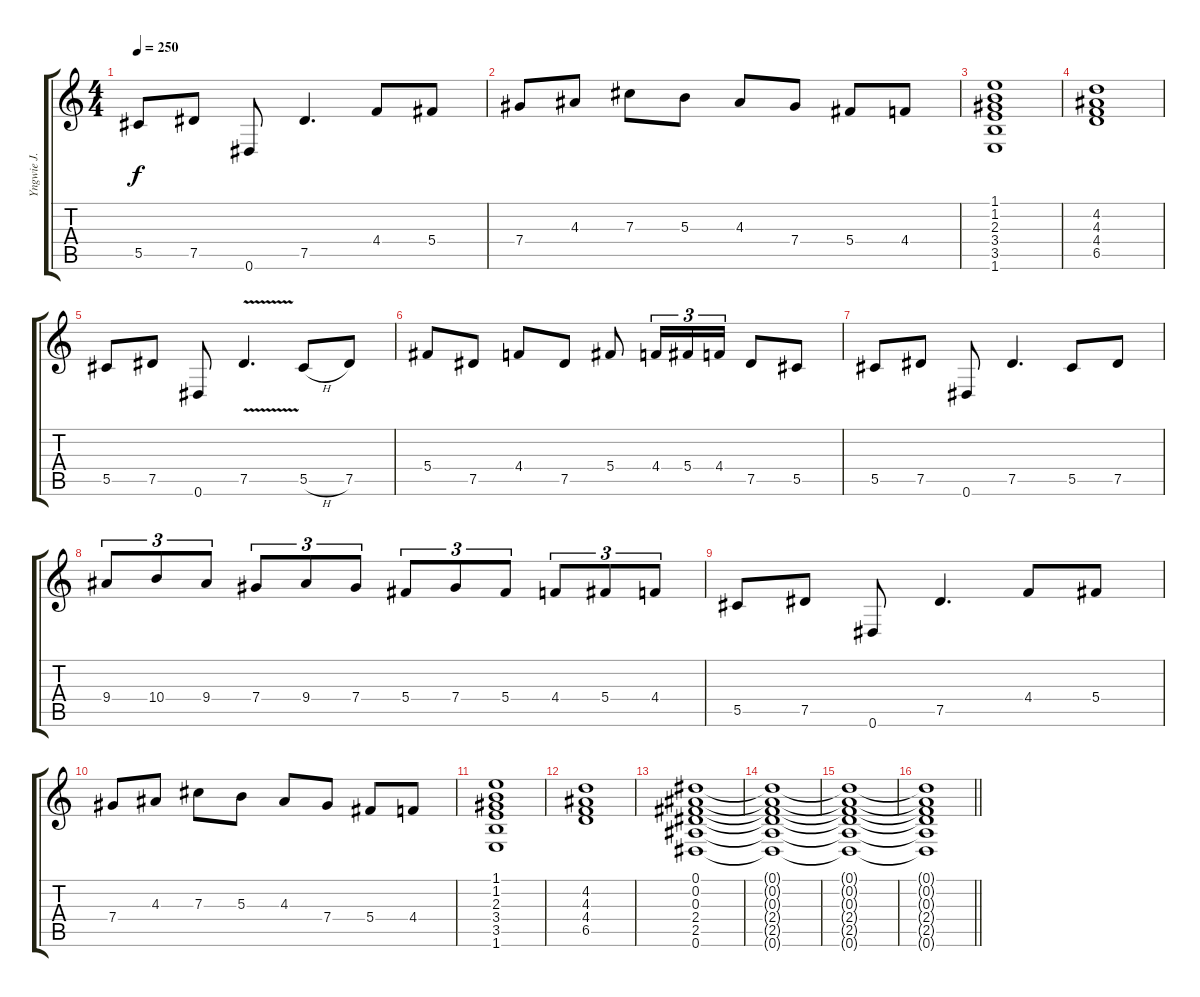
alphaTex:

\track ("Yngwie J. Malmsteen" "Yngwie J. ") {instrument overdrivenguitar}
\staff {score tabs}
\tuning (Eb4 Bb3 Gb3 Db3 Ab2 Eb2) {hide}
\ts (4 4)
\tempo 250
\clef g2
\ks c
5.5.8{dy f} 7.5.8 0.6.8 7.5.4{d} 4.4.8 5.4.8 |
7.4.8 4.3.8 7.3.8 5.3.8 4.3.8 7.4.8 5.4.8 4.4.8 |
(1.1 1.2 2.3 3.4 3.5 1.6).1 |
(4.2 4.3 4.4 6.5).1 |
5.5.8 7.5.8 0.6.8 7.5{v}.4{d} 5.5{h}.8 7.5.8 |
5.4.8 7.5.8 4.4.8 7.5.8 5.4.8 4.4.16{tu (3 2)} 5.4.16{tu (3 2)} 4.4.16{tu (3 2)} 7.5.8 5.5.8 |
5.5.8 7.5.8 0.6.8 7.5.4{d} 5.5.8 7.5.8 |
9.4.8{tu (3 2)} 10.4.8{tu (3 2)} 9.4.8{tu (3 2)} 7.4.8{tu (3 2)} 9.4.8{tu (3 2)} 7.4.8{tu (3 2)} 5.4.8{tu (3 2)} 7.4.8{tu (3 2)} 5.4.8{tu (3 2)} 4.4.8{tu (3 2)} 5.4.8{tu (3 2)} 4.4.8{tu (3 2)} |
5.5.8 7.5.8 0.6.8 7.5.4{d} 4.4.8 5.4.8 |
7.4.8 4.3.8 7.3.8 5.3.8 4.3.8 7.4.8 5.4.8 4.4.8 |
(1.1 1.2 2.3 3.4 3.5 1.6).1 |
(4.2 4.3 4.4 6.5).1 |
(0.1 0.2 0.3 2.4 2.5 0.6).1 |
(0.1{t} 0.2{t} 0.3{t} 2.4{t} 2.5{t} 0.6{t}).1 |
(0.1{t} 0.2{t} 0.3{t} 2.4{t} 2.5{t} 0.6{t}).1 |
\barLineRight lightlight
(0.1{t} 0.2{t} 0.3{t} 2.4{t} 2.5{t} 0.6{t}).1
